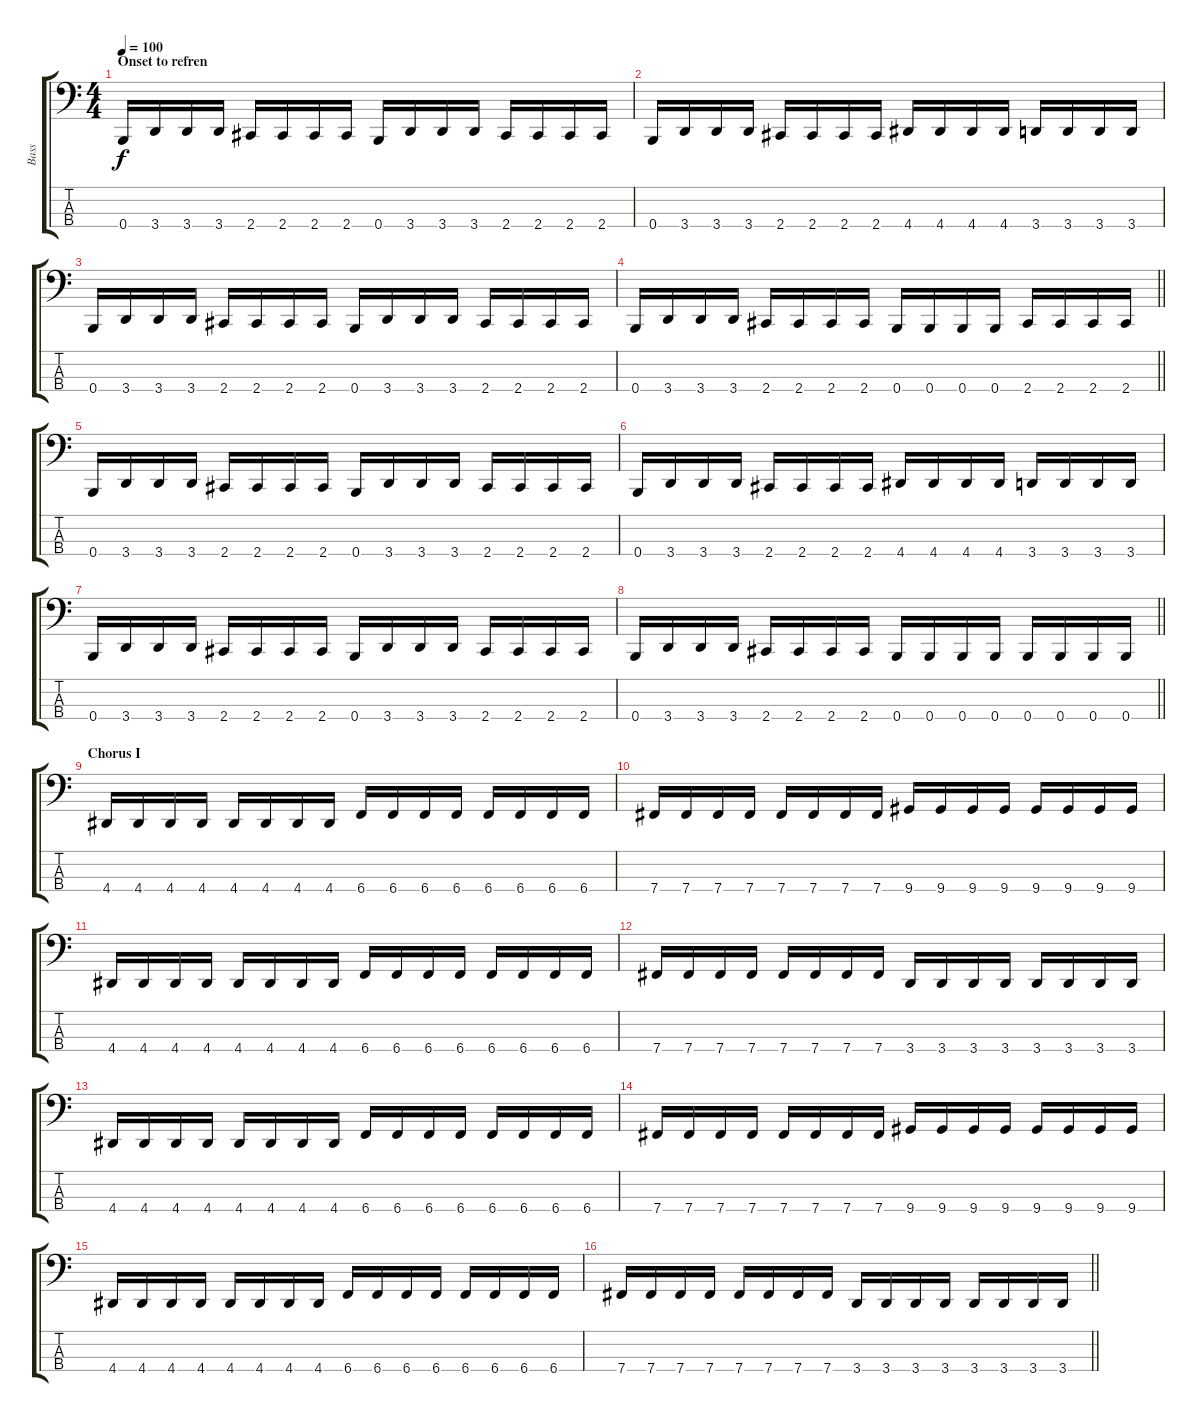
\track ("Bass" "Bass") {instrument electricbasspick}
\staff {score tabs}
\tuning (D2 A1 E1 B0) {hide}
\ts (4 4)
\section ("" "Onset to refren")
\tempo 100
\clef f4
\ks c
0.4.16{dy f} 3.4.16 3.4.16 3.4.16 2.4.16 2.4.16 2.4.16 2.4.16 0.4.16 3.4.16 3.4.16 3.4.16 2.4.16 2.4.16 2.4.16 2.4.16 |
0.4.16 3.4.16 3.4.16 3.4.16 2.4.16 2.4.16 2.4.16 2.4.16 4.4.16 4.4.16 4.4.16 4.4.16 3.4.16 3.4.16 3.4.16 3.4.16 |
0.4.16 3.4.16 3.4.16 3.4.16 2.4.16 2.4.16 2.4.16 2.4.16 0.4.16 3.4.16 3.4.16 3.4.16 2.4.16 2.4.16 2.4.16 2.4.16 |
\barLineRight lightlight
0.4.16 3.4.16 3.4.16 3.4.16 2.4.16 2.4.16 2.4.16 2.4.16 0.4.16 0.4.16 0.4.16 0.4.16 2.4.16 2.4.16 2.4.16 2.4.16 |
0.4.16 3.4.16 3.4.16 3.4.16 2.4.16 2.4.16 2.4.16 2.4.16 0.4.16 3.4.16 3.4.16 3.4.16 2.4.16 2.4.16 2.4.16 2.4.16 |
0.4.16 3.4.16 3.4.16 3.4.16 2.4.16 2.4.16 2.4.16 2.4.16 4.4.16 4.4.16 4.4.16 4.4.16 3.4.16 3.4.16 3.4.16 3.4.16 |
0.4.16 3.4.16 3.4.16 3.4.16 2.4.16 2.4.16 2.4.16 2.4.16 0.4.16 3.4.16 3.4.16 3.4.16 2.4.16 2.4.16 2.4.16 2.4.16 |
\barLineRight lightlight
0.4.16 3.4.16 3.4.16 3.4.16 2.4.16 2.4.16 2.4.16 2.4.16 0.4.16 0.4.16 0.4.16 0.4.16 0.4.16 0.4.16 0.4.16 0.4.16 |
\section ("" "Chorus I")
4.4.16 4.4.16 4.4.16 4.4.16 4.4.16 4.4.16 4.4.16 4.4.16 6.4.16 6.4.16 6.4.16 6.4.16 6.4.16 6.4.16 6.4.16 6.4.16 |
7.4.16 7.4.16 7.4.16 7.4.16 7.4.16 7.4.16 7.4.16 7.4.16 9.4.16 9.4.16 9.4.16 9.4.16 9.4.16 9.4.16 9.4.16 9.4.16 |
4.4.16 4.4.16 4.4.16 4.4.16 4.4.16 4.4.16 4.4.16 4.4.16 6.4.16 6.4.16 6.4.16 6.4.16 6.4.16 6.4.16 6.4.16 6.4.16 |
7.4.16 7.4.16 7.4.16 7.4.16 7.4.16 7.4.16 7.4.16 7.4.16 3.4.16 3.4.16 3.4.16 3.4.16 3.4.16 3.4.16 3.4.16 3.4.16 |
4.4.16 4.4.16 4.4.16 4.4.16 4.4.16 4.4.16 4.4.16 4.4.16 6.4.16 6.4.16 6.4.16 6.4.16 6.4.16 6.4.16 6.4.16 6.4.16 |
7.4.16 7.4.16 7.4.16 7.4.16 7.4.16 7.4.16 7.4.16 7.4.16 9.4.16 9.4.16 9.4.16 9.4.16 9.4.16 9.4.16 9.4.16 9.4.16 |
4.4.16 4.4.16 4.4.16 4.4.16 4.4.16 4.4.16 4.4.16 4.4.16 6.4.16 6.4.16 6.4.16 6.4.16 6.4.16 6.4.16 6.4.16 6.4.16 |
\barLineRight lightlight
7.4.16 7.4.16 7.4.16 7.4.16 7.4.16 7.4.16 7.4.16 7.4.16 3.4.16 3.4.16 3.4.16 3.4.16 3.4.16 3.4.16 3.4.16 3.4.16
